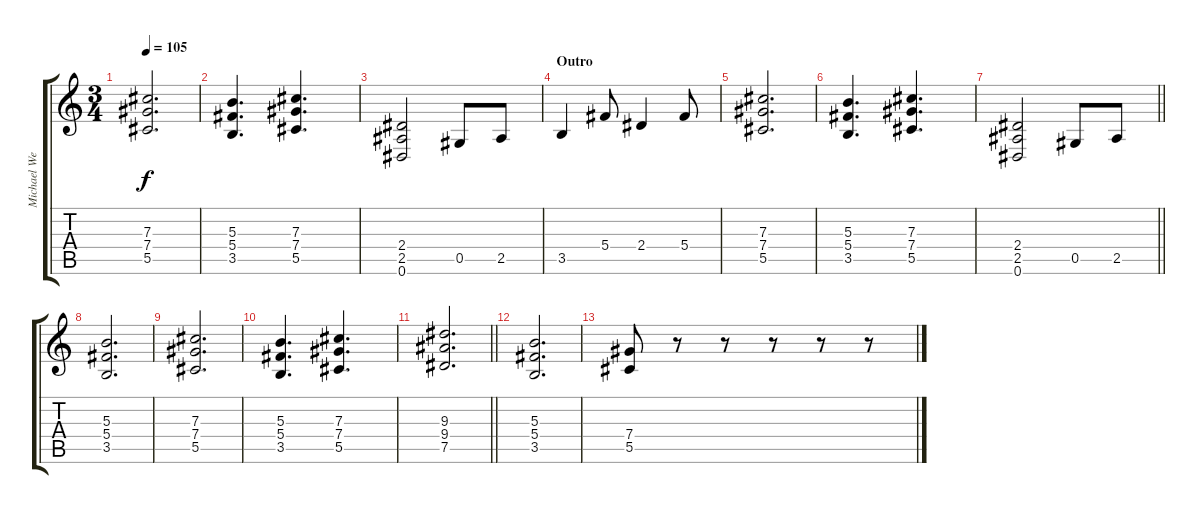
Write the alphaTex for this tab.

\track ("Michael Weikath" "Michael We") {instrument distortionguitar}
\staff {score tabs}
\tuning (Eb4 Bb3 Gb3 Db3 Ab2 Eb2) {hide}
\ts (3 4)
\tempo 105
\clef g2
\ks c
(7.3 7.4 5.5).2{d dy f} |
(5.3 5.4 3.5).4{d} (7.3 7.4 5.5).4{d} |
(2.4 2.5 0.6).2 0.5.8 2.5.8 |
\section ("" "Outro")
3.5.4 5.4.8 2.4.4 5.4.8 |
(7.3 7.4 5.5).2{d} |
(5.3 5.4 3.5).4{d} (7.3 7.4 5.5).4{d} |
\barLineRight lightlight
(2.4 2.5 0.6).2 0.5.8 2.5.8 |
(5.3 5.4 3.5).2{d} |
(7.3 7.4 5.5).2{d} |
(5.3 5.4 3.5).4{d} (7.3 7.4 5.5).4{d} |
\barLineRight lightlight
(9.3 9.4 7.5).2{d} |
(5.3 5.4 3.5).2{d} |
(7.4 5.5).8 r.8 r.8 r.8 r.8 r.8
